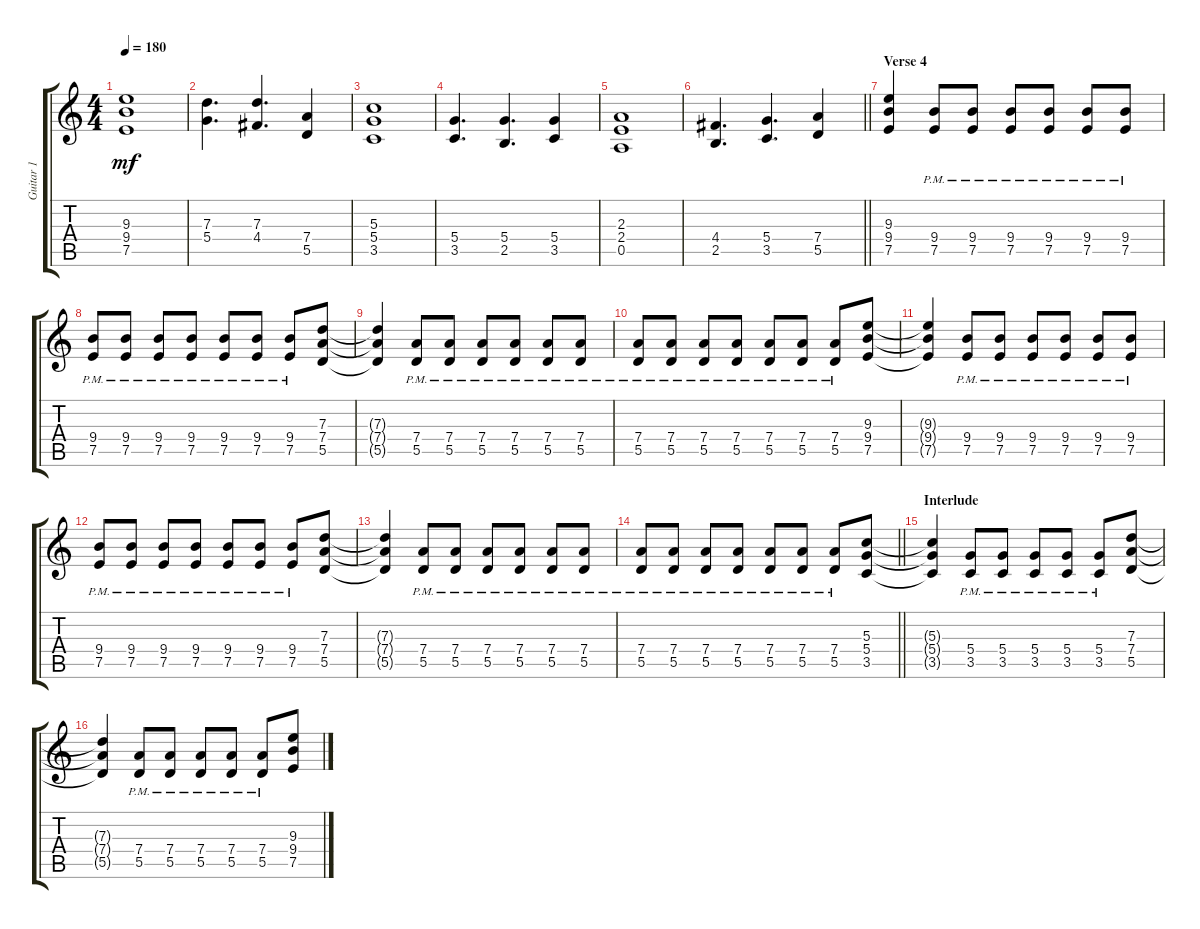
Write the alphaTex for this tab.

\track ("Guitar 1" "Guitar 1") {instrument electricguitarjazz}
\staff {score tabs}
\tuning (E4 B3 G3 D3 A2 E2) {hide}
\ts (4 4)
\tempo 180
\clef g2
\ks c
(9.3 9.4 7.5).1{dy mf} |
(7.3 5.4).4{d} (7.3 4.4).4{d} (7.4 5.5).4 |
(5.3 5.4 3.5).1 |
(5.4 3.5).4{d} (5.4 2.5).4{d} (5.4 3.5).4 |
(2.3 2.4 0.5).1 |
\barLineRight lightlight
(4.4 2.5).4{d} (5.4 3.5).4{d} (7.4 5.5).4 |
\section ("" "Verse 4")
(9.3 9.4 7.5).4 (9.4{pm} 7.5{pm}).8 (9.4{pm} 7.5{pm}).8 (9.4{pm} 7.5{pm}).8 (9.4{pm} 7.5{pm}).8 (9.4{pm} 7.5{pm}).8 (9.4{pm} 7.5{pm}).8 |
(9.4{pm} 7.5{pm}).8 (9.4{pm} 7.5{pm}).8 (9.4{pm} 7.5{pm}).8 (9.4{pm} 7.5{pm}).8 (9.4{pm} 7.5{pm}).8 (9.4{pm} 7.5{pm}).8 (9.4{pm} 7.5{pm}).8 (7.3 7.4 5.5).8 |
(7.3{t} 7.4{t} 5.5{t}).4 (7.4{pm} 5.5{pm}).8 (7.4{pm} 5.5{pm}).8 (7.4{pm} 5.5{pm}).8 (7.4{pm} 5.5{pm}).8 (7.4{pm} 5.5{pm}).8 (7.4{pm} 5.5{pm}).8 |
(7.4{pm} 5.5{pm}).8 (7.4{pm} 5.5{pm}).8 (7.4{pm} 5.5{pm}).8 (7.4{pm} 5.5{pm}).8 (7.4{pm} 5.5{pm}).8 (7.4{pm} 5.5{pm}).8 (7.4{pm} 5.5{pm}).8 (9.3 9.4 7.5).8 |
(9.3{t} 9.4{t} 7.5{t}).4 (9.4{pm} 7.5{pm}).8 (9.4{pm} 7.5{pm}).8 (9.4{pm} 7.5{pm}).8 (9.4{pm} 7.5{pm}).8 (9.4{pm} 7.5{pm}).8 (9.4{pm} 7.5{pm}).8 |
(9.4{pm} 7.5{pm}).8 (9.4{pm} 7.5{pm}).8 (9.4{pm} 7.5{pm}).8 (9.4{pm} 7.5{pm}).8 (9.4{pm} 7.5{pm}).8 (9.4{pm} 7.5{pm}).8 (9.4{pm} 7.5{pm}).8 (7.3 7.4 5.5).8 |
(7.3{t} 7.4{t} 5.5{t}).4 (7.4{pm} 5.5{pm}).8 (7.4{pm} 5.5{pm}).8 (7.4{pm} 5.5{pm}).8 (7.4{pm} 5.5{pm}).8 (7.4{pm} 5.5{pm}).8 (7.4{pm} 5.5{pm}).8 |
\barLineRight lightlight
(7.4{pm} 5.5{pm}).8 (7.4{pm} 5.5{pm}).8 (7.4{pm} 5.5{pm}).8 (7.4{pm} 5.5{pm}).8 (7.4{pm} 5.5{pm}).8 (7.4{pm} 5.5{pm}).8 (7.4{pm} 5.5{pm}).8 (5.3 5.4 3.5).8 |
\section ("" "Interlude")
(5.3{t} 5.4{t} 3.5{t}).4 (5.4{pm} 3.5{pm}).8 (5.4{pm} 3.5{pm}).8 (5.4{pm} 3.5{pm}).8 (5.4{pm} 3.5{pm}).8 (5.4{pm} 3.5{pm}).8 (7.3 7.4 5.5).8 |
(7.3{t} 7.4{t} 5.5{t}).4 (7.4{pm} 5.5{pm}).8 (7.4{pm} 5.5{pm}).8 (7.4{pm} 5.5{pm}).8 (7.4{pm} 5.5{pm}).8 (7.4{pm} 5.5{pm}).8 (9.3 9.4 7.5).8
